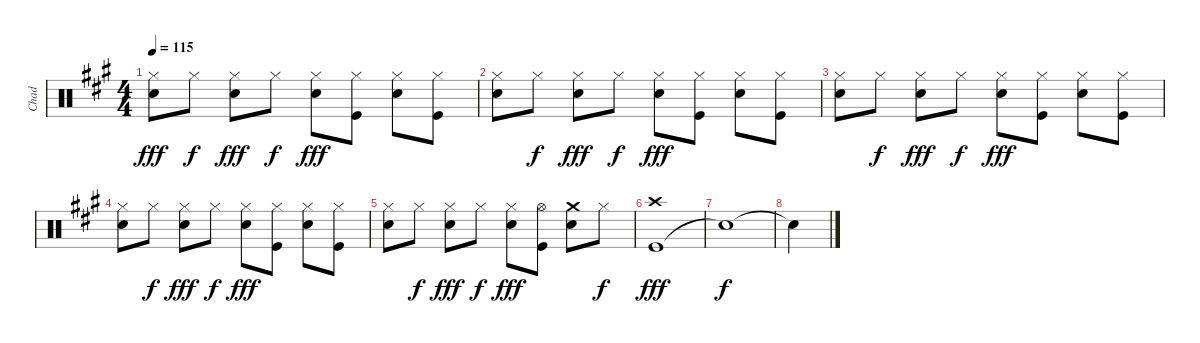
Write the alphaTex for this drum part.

\track ("Chad " "Chad ") {instrument percussion}
\staff {score}
\articulation defaults
\ts (4 4)
\tempo 115
\clef neutral
\ks a
("Electric Snare (hit)" "Hi-Hat (closed)").8{dy fff} "Hi-Hat (closed)".8{dy f} ("Electric Snare (hit)" "Hi-Hat (closed)").8{dy fff} "Hi-Hat (closed)".8{dy f} ("Electric Snare (hit)" "Hi-Hat (closed)").8{dy fff} ("Kick (hit)" "Hi-Hat (closed)").8 ("Electric Snare (hit)" "Hi-Hat (closed)").8 ("Kick (hit)" "Hi-Hat (closed)").8 |
("Electric Snare (hit)" "Hi-Hat (closed)").8 "Hi-Hat (closed)".8{dy f} ("Electric Snare (hit)" "Hi-Hat (closed)").8{dy fff} "Hi-Hat (closed)".8{dy f} ("Electric Snare (hit)" "Hi-Hat (closed)").8{dy fff} ("Kick (hit)" "Hi-Hat (closed)").8 ("Electric Snare (hit)" "Hi-Hat (closed)").8 ("Kick (hit)" "Hi-Hat (closed)").8 |
("Electric Snare (hit)" "Hi-Hat (closed)").8 "Hi-Hat (closed)".8{dy f} ("Electric Snare (hit)" "Hi-Hat (closed)").8{dy fff} "Hi-Hat (closed)".8{dy f} ("Electric Snare (hit)" "Hi-Hat (closed)").8{dy fff} ("Kick (hit)" "Hi-Hat (closed)").8 ("Electric Snare (hit)" "Hi-Hat (closed)").8 ("Kick (hit)" "Hi-Hat (closed)").8 |
("Electric Snare (hit)" "Hi-Hat (closed)").8 "Hi-Hat (closed)".8{dy f} ("Electric Snare (hit)" "Hi-Hat (closed)").8{dy fff} "Hi-Hat (closed)".8{dy f} ("Electric Snare (hit)" "Hi-Hat (closed)").8{dy fff} ("Kick (hit)" "Hi-Hat (closed)").8 ("Electric Snare (hit)" "Hi-Hat (closed)").8 ("Kick (hit)" "Hi-Hat (closed)").8 |
("Electric Snare (hit)" "Hi-Hat (closed)").8 "Hi-Hat (closed)".8{dy f} ("Electric Snare (hit)" "Hi-Hat (closed)").8{dy fff} "Hi-Hat (closed)".8{dy f} ("Electric Snare (hit)" "Hi-Hat (closed)").8{dy fff} ("Kick (hit)" "Hi-Hat (open)").8 ("Electric Snare (hit)" "Crash medium (hit)").8 "Hi-Hat (closed)".8{dy f} |
("Kick (hit)" "Crash high (hit)").1{dy fff} |
"Snare (hit)"{t}.1{dy f} |
"Snare (hit)"{t}.4
